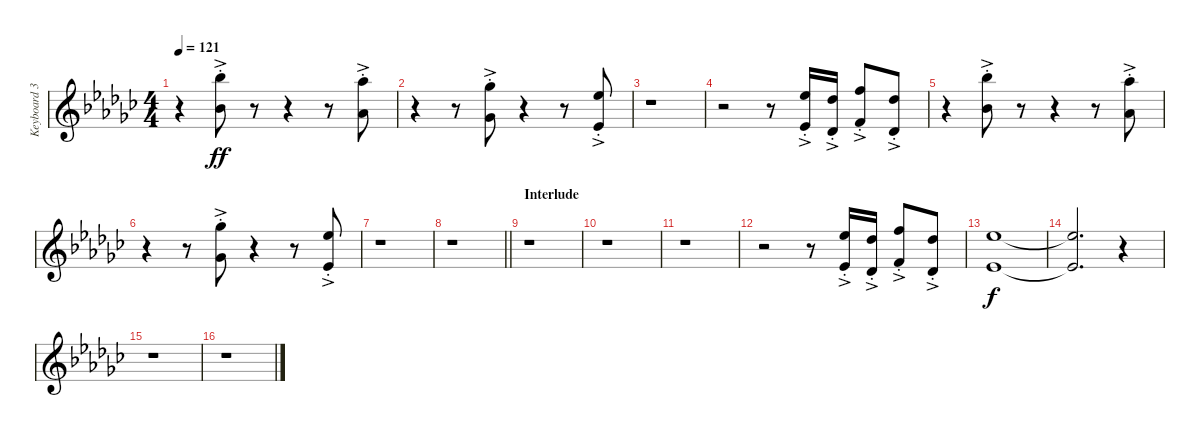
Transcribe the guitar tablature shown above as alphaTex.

\track ("Keyboard 3 (strings)" "Keyboard 3") {instrument stringensemble1}
\staff {score}
\tuning (E5 B4 G4 D4 A3 E3 B2) {hide}
\ts (4 4)
\tempo 121
\clef g2
\ks ebminor
r.4{dy ff} (6.1{ac st} 3.3{st}).8 r.8 r.4 r.8 (9.2{ac st} 6.4{ac st}).8 |
r.4 r.8 (7.2{ac st} 4.4{ac st}).8 r.4 r.8 (4.2{ac st} 1.4{ac st}).8 |
r.1 |
r.2 r.8 (4.2{ac st} 1.4{ac st}).16 (2.2{ac st} 4.5{ac st}).16 (6.2{ac st} 3.4{ac st}).8 (2.2{ac st} 4.5{ac st}).8 |
r.4 (6.1{ac st} 3.3{st}).8 r.8 r.4 r.8 (9.2{ac st} 6.4{ac st}).8 |
r.4 r.8 (7.2{ac st} 4.4{ac st}).8 r.4 r.8 (4.2{ac st} 1.4{ac st}).8 |
r.1 |
\barLineRight lightlight
r.1 |
\section ("" "Interlude")
r.1 |
r.1 |
r.1 |
r.2 r.8 (4.2{ac st} 1.4{ac st}).16 (2.2{ac st} 4.5{ac st}).16 (6.2{ac st} 3.4{ac st}).8 (2.2{ac st} 4.5{ac st}).8 |
(4.2 1.4).1{dy f} |
(4.2{t} 1.4{t}).2{d} r.4 |
r.1 |
r.1
